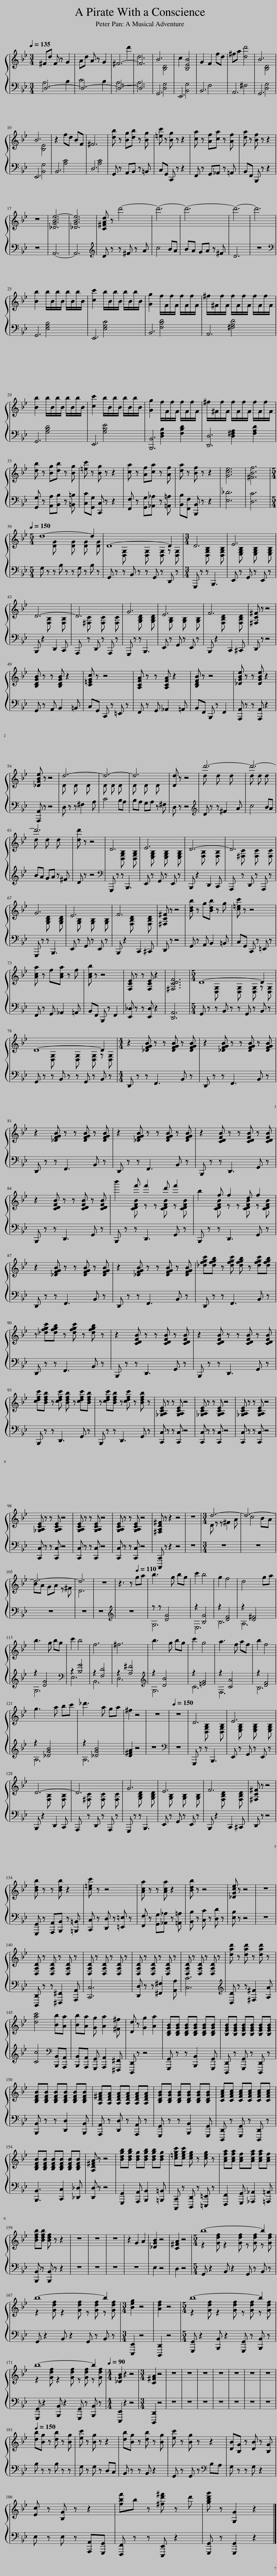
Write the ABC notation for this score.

X:1
%%score { ( 1 4 ) | ( 2 3 ) }
L:1/8
Q:1/4=135
M:3/4
I:linebreak $
K:Bb
V:1 treble
V:4 treble
V:2 bass
V:3 bass
V:1
 ^Fd F z G2 | Ad A z G2 | ^F6- | F6 | B6 | %5
 c2 [B,EB]4 | G2 F2 fd | ^fa [dd']4 | B6 |$ B6 | %10
 z2 fd BF | ^F6 | [db] z [Bg][db] z [Bg] | [=ec'] z [Bg] z z2 | [ca] z [Af][ca] z [Af] | %15
 [da] z [Bf] z z2 |$ z6 | [_DGBe-]6 | [_DGBe]6 | [C^FAd] z d'4- | %20
 d'6- | d'6- | d'6- | d'6 |$ [Bb]2 b/B/b/B/ b/B/b/B/ | %25
 [cc']2 b/B/b/B/ b/B/b/B/ | [Gg]2 f/F/f/F/ f/F/f/F/ | ^f/^F/f/F/ f/F/f/F/ f/F/f/F/ |$ [Bb]2 b/B/b/B/ b/B/b/B/ | [cc']2 b/B/b/B/ b/B/b/B/ | %30
 [Gg]2 f/F/f/F/ f/F/f/F/ | ^f/^F/f/F/ f/F/f/F/ f/F/f/F/ |$ [db] z [Bg][db] z [Bg] | [=ec'] z [Bg] z z2 | [ca] z [Af][ca] z [Af] | %35
 [da] z [Bf] z z2 | [Gce]6 | [^FBf]6 |$[M:5/4][Q:1/4=150] d8- d2 | D8- D2 | %40
[M:3/4] D6 | E6 |$ D6- | D6 | G6 | %45
 E6 | F6 | [^F,C^F] z z4 |$ [B,DGB] z z [B,DGB] z2 | [C=EGc] z z4 | %50
 [A,CFA] z z [A,CFA] z2 | [B,DFB] z z4 | [_DGBe] z z [DGBe] z2 |$ [_DGBe] z z4 | d6- | %55
 d6- | d6 | [Dd] z z4 | d'6- | d'6- |$ %60
 d'6 | [dd'] z z4 | D6 | E6 | D6- | %65
 D6 |$ G6 | E6 | F6 | [^F,C^F] z z4 | %70
 [Bdb] z g[Bdb] z g | [c=ec'] z z4 |$ [Aca] z f[Aca] z f | [Acb] z z4 | [F,CE] z z [F,CE] z2 | %75
 [^F,CDF]6 |[M:5/4] D8- D2 |$ D8- D2 |[M:4/4] z2 [_DFGB] z z [DFGB] z [DFGB] | z2 [_DFGB] z z [DFGB] z [DFGB] |$ %80
 z2 [_DFGB] z z [DFGB] z [DFGB] | z2 [_DFGB] z z [DFGB] z [DFGB] | z2 [CDFB] z z [CDFB] z [CDFB] |$ z2 [CDFB] z z [CDFB] z [CDFB] | b'2 f' f'2 d' f'2 | %85
 b2 f f2 d f2 |$ z2 [_DFGB] z z [DFGB] z [DFGB] | z2 [_DFGB] z z [DFGB] z [DFGB] | [_dfgc'][dfgb] z [dfgc'] [dfgb] z [dfgc'][dfgb] |$ z [_dfgc'][dfgb] z [dfgc'] z [dfgb] z | %90
 z2 [CDFB] z z [CDFB] z [CDFB] | z2 [CDFB] z z [CDFB] z [CDFB] |$ [cdfc'][Bdfb] z [cdfc'] [Bdfb] z [cdfc'][Bdfb] | z [cdfc'][Bdfb] z [cdfc'] z [Bdfb] z | [_G,A,CE] z z [G,A,CE] z4 | %95
 [_G,A,CE] z z [G,A,CE] z4 | [_G,A,CE] z z [G,A,CE] z4 |$ [_G,A,CE] z z [G,A,CE] z4 | [G,A,CE] z z [G,A,CE] z4 | [G,A,CE] z z [G,A,CE] z4 | %100
 [^F,A,D^F] z z2 z4 | z8 |[M:3/4] d6- | d6- |$ d6- | %105
 d6 | z6 | z3 z[Q:1/4=110] ga | b3 g bg | c'2 b4 | %110
 g2 f4 | d4 ga |$ b3 g bg | c'2 b4 | f6 | %115
 ^f6 | b3 g bg | c'2 g4 | a3 f af | b2 f4 |$ %120
 g3 a bc' | _d'3 a ga | ^f2 z4 | z6 |[Q:1/4=150] z6 | %125
 D6 | E6 |$ D6- | D6 | G6 | %130
 E6 | F6 | [^F,C^F] z z4 |$ [Bdb] z z [Bdb] z2 | [c=ec'] z z4 | %135
 [Aca] z z [Aca] z2 | [Bdb] z z4 | [_DGce] z z4 | z6 |$ [D,A,D] z [D,A,D] z [D,A,D] z | %140
 [D,A,D] z [D,A,D] z [D,A,D] z | [D,A,D] z [D,A,D] z [D,A,D] z | [D,A,D] z [D,A,D] z [D,A,D] z | [dad'] z [dad'] z [dad'] z |$ [dac']4 [Bb][Aa] | %145
 [Bb][Aa] [Gg] [Aa]2 [^F^f] | [Dd] z [Gg]2 [Aa]2 | [B,DGB][B,DGB] [B,DGB][B,DGB] [B,DGB][B,DGB] | [B,EGB][B,EGB] [B,EGB][B,EGB] [B,EGB][B,EGB] |$ [B,DFB][B,DFB] [B,DFB][B,DFB] [B,DFB][B,DFB] | %150
 [A,D^FA][A,DFA] [A,DFA][A,DFA] [A,DFA][A,DFA] | [B,DGB][B,DGB] [B,DGB][B,DGB] [B,DGB][B,DGB] | [CFAc][CFAc] [CFAc][CFAc] [CFAc][CFAc] |$ [B,DFB][B,DFB] [B,DFB][B,DFB] [B,DFB][B,DFB] | [A,D^FA] z z4 | %155
 [Bdgb][Bdgb] [Bdg][Bdgb] [Bdgb][Bdg] | [c=egc'][cegc'] [ceg] z [ceg] z | [Acfa][Acfa] [Acf][Acfa] [Acfa][Acf] |$ [Bdfb][Bdfb] [Bdf] z z2 | z6 | %160
 z6 | z6 | z2 G2 A2 | [_DGB]2 z4 | [C^FA]2 z4 | %165
[M:5/4] b8- b2 |$ b8- b2 |[M:3/4] [Beg]2 z4 | [Adf]2 z4 |[M:5/4] b8- b2 |$ %170
 b8- b2 |[M:4/4][Q:1/4=90] [_DGB]2 z2 z4 |[M:3/4] [C^FA]2 z4 | z6 | z6 | %175
 z6 | z6 | z6 | z6 | z6 |$ %180
[Q:1/4=150] [db][Bg] z [db] z [Bg] | [ec'] z [Bg] z z2 | [db][Bg] z [db] z [Bg] | [ec'] z [Bg] z z2 | [DB][B,G] z [DB] z [B,G] |$ %185
 [Ec] z [B,G] z z2 | [fbf']b z [^fd'^f'] z d' | [gbd'g'] z [G,G]2 z2 |] %188
V:2
 D,6- | D,6- | D,6- | D,6 | G,,6 | %5
 E,,6 | B,,6 | A,,6 | G,,6 |$ E,,6 | %10
 B,,6 | D,6 | G,, z A,,B,, z =B,, | C,G,, C,, z z2 | F,, z G,,_A,, z =A,, | %15
 B,,F,, B,,, z z2 |$ z6 | A,,6- | A,,6 |[K:treble] D z z ^F z A | %20
 c4 BA | BA GA z ^F | D6 | z6 |$[K:bass] G,,6 | %25
 E,,6 | B,,6 | A,,6 |$ G,,6 | E,,6 | %30
 [B,,,B,,]6 | [D,,D,]6 |$ [G,,G,] z [A,,A,][B,,B,] z [=B,,=B,] | [C,C][G,,G,] [C,,C,] z z2 | [F,,F,] z [G,,G,][_A,,_A,] z [=A,,=A,] | %35
 [B,,B,][F,,F,] [B,,,B,,] z z2 | [E,_D]6 | [D,C]6 |$[M:5/4] G, z z B, z z G, z B, z | G,, z z B,, z z G,, z D,, z | %40
[M:3/4] G,,, z z B,,,3 | E,, z G,, z E,, z |$ B,,, z2 D,,2 C,, | A,,, z D,, z A,,, z | G,,, z z B,,,3 | %45
 E,, z G,, z E,, z | B,,, z2 C,,2 ^C,, | D,, z z4 |$ G,, z A,, B,,2 =B,, | C,G,, C,, z =E,, z | %50
 F,, z G,, _A,,2 =A,, | B,,F,, B,,, z F,,2 | [A,,,A,,] z z [A,,,A,,] z2 |$ [A,,,A,,] z z4 | D, z z ^F,2 A, | %55
 C4 B,A, | B,A, G,A, z ^F, | D, z z4 |[K:treble] D z z ^F2 A | c4 BA |$ %60
 BA GA z ^F | D z z4 |[K:bass] G,,, z z B,,,3 | E,, z G,, z E,, z | B,,, z2 D,,2 C,, | %65
 A,,, z D,, z A,,, z |$ G,,, z z B,,,3 | E,, z G,, z E,, z | B,,, z2 C,,2 ^C,, | D,, z z4 | %70
 G,, z A,, B,,2 =B,, | C,G,, C,, z =E,, z |$ F,, z G,, _A,,2 =A,, | B,,F,, B,,, z F,,2 | [E,,_D,] z z [E,,D,] z2 | %75
 [D,,A,,]6 |[M:5/4] G,, z z B,, z z G,, z B,, z |$ G,, z z B,, z z G,, z B,, z |[M:4/4] D,, z z F,,3 B,, z | D,, z z F,,3 B,, z |$ %80
 D,, z z F,,3 B,, z | D,, z z F,,3 B,, z | B,,, z z D,,3 G,, z |$ B,,, z z D,,3 G,, z | B,,, z z D,,3 G,, z | %85
 B,,, z z D,,3 G,, z |$ D,, z z F,,3 B,, z | D,, z z F,,3 B,, z | D,, z z F,,3 B,, z |$ D,, z z F,,3 B,, z | %90
 B,,, z z D,,3 G,, z | B,,, z z D,,3 G,, z |$ B,,, z z D,,3 G,, z | B,,, z z D,,3 G,, z | [C,,C,] z z [C,,C,] z4 | %95
 [C,,C,] z z [C,,C,] z4 | [C,,C,] z z [C,,C,] z4 |$ [C,,C,] z z [C,,C,] z4 | [C,,C,] z z [C,,C,] z4 | [C,,C,] z z [C,,C,] z4 | %100
 [C,,,C,,] z z2 z4 | z8 |[M:3/4] z6 | z6 |$ z6 | %105
 z6 | z6 |[K:treble] z6 | z z [DG]4 | z2 [B,G]4 | %110
 z2 [DF]4 | z2 [D^F]4 |$ z2 [DG]4 |[K:bass] z2 [B,G]4 | z2 [F,D]4 | %115
 z2 [A,^F]4 |[K:treble] z2 [DB]4 | z2 [=EG]4 | z2 [CA]4 | z2 [DF]4 |$ %120
 z2 [_DGB]4 | z2 [_DGB]4 | [D^FA]2 z4 | z6 |[K:bass] z6 | %125
 G,,, z z B,,,3 | E,, z G,, z E,, z |$ B,,, z2 D,,2 C,, | A,,, z D,, z A,,, z | G,,, z z B,,,3 | %130
 E,, z G,, z E,, z | B,,, z2 C,,2 ^C,, | D,, z z4 |$ [G,,,G,,] z [A,,,A,,][B,,,B,,] z [=B,,,=B,,] | [C,,C,] z [D,,D,] z [=E,,=E,] z | %135
 [F,,F,] z [G,,G,][_A,,_A,] z [=A,,=A,] | [B,,B,] z [C,C] z [D,D] z | [E,B,] z z4 | z6 |$ [D,,,D,,] z z [^F,,,^F,,]2 [A,,,A,,] | %140
 [C,,C,]6 | [D,,D,] z z [^F,,^F,]2 [A,,A,] | [C,C]6 |[K:treble] [D,D] z z [^F,^F]2 [A,A] |$ [Cc]4[K:bass] [B,,,B,,][A,,,A,,] | %145
 [B,,,B,,][A,,,A,,] [G,,,G,,] [A,,,A,,]2 [^F,,,^F,,] | [D,,,D,,] z z4 | [G,,,G,,] z z [B,,,B,,]2 [G,,,G,,] | [D,,,D,,] z [G,,,G,,] z [D,,,D,,] z |$ [B,,,B,,] z z [D,,D,]2 [B,,,B,,] | %150
 [A,,,A,,] z [D,,D,] z [A,,,A,,] z | [G,,,G,,] z z [B,,,B,,]2 [G,,,G,,] | [D,,,D,,] z [G,,,G,,] z [D,,,D,,] z |$ [B,,,B,,]3 [C,,C,]2 [_D,,_D,] | [D,,D,] z z4 | %155
 [G,,,G,,]2 [A,,,A,,] [B,,,B,,]2 [=B,,,=B,,] | [C,,,C,,] z [D,,,D,,] z [=E,,,=E,,] z | [F,,,F,,]2 [G,,,G,,] [_A,,,_A,,]2 [=A,,,=A,,] |$ [B,,,B,,] z [B,,,B,,] z z2 | z6 | %160
 z6 | z6 | z6 | E,2 z4 | D,2 z4 | %165
[M:5/4] G,, z2 B,, z2 G,, z B,, z |$ G,, z2 B,, z2 G,, z B,, z |[M:3/4] [E,,,E,,]2 z4 | [D,,,D,,]2 z4 |[M:5/4] [G,,,G,,] z2 [B,,,B,,] z2 [G,,,G,,] z [B,,,B,,] z |$ %170
 [G,,,G,,] z2 [B,,,B,,] z2 [G,,,G,,] z [B,,,B,,] z |[M:4/4] [E,,,E,,]2 z2 z4 |[M:3/4] [D,,,D,,]2 z4 | z6 | z6 | %175
 z6 | z6 | z6 | z6 | z6 |$ %180
 B, z z B, z z | G, z G, z D,C, | B,, z z B,, z2 | G,, z G,, z[K:bass] B,A, | G, z z G, z2 |$ %185
 E, z E, z [A,,,A,,][G,,,G,,] | [F,,,F,,] z z [E,,,E,,] z2 | [G,,,G,,] z [G,,,G,,]2 z2 |] %188
V:3
 A,4 B,2 | C4 B,2 | A,6- | A,6 | x2 [D,G,]4 | %5
 x2 [B,,G,]4 | x2 F,4 | x2 ^F,4 | x2 [D,G,]4 |$ x2 [B,,G,]4 | %10
 x2 [A,C]4 | x2 [A,C]4 | x6 | x6 | x6 | %15
 x6 |$ x6 | x6 | x6 |[K:treble] x6 | %20
 x6 | x6 | x6 | x6 |$[K:bass] x2 [E,G,B,]4 | %25
 x2 [E,G,C]4 | x2 [F,B,D]4 | x2 [^F,A,D]4 |$ x2 [G,B,D]4 | x2 [G,B,E]4 | %30
 x2 [D,F,B,]2 [F,B,D]2 | x2 [D,^F,A,]2 [F,A,D]2 |$ x6 | x6 | x6 | %35
 x6 | x6 | x6 |$[M:5/4] x10 | x10 | %40
[M:3/4] x6 | x6 |$ x6 | x6 | x6 | %45
 x6 | x6 | x6 |$ x6 | x6 | %50
 x6 | x6 | x6 |$ x6 | x6 | %55
 x6 | x6 | x6 |[K:treble] x6 | x6 |$ %60
 x6 | x6 |[K:bass] x6 | x6 | x6 | %65
 x6 |$ x6 | x6 | x6 | x6 | %70
 x6 | x6 |$ x6 | x6 | x6 | %75
 x6 |[M:5/4] x10 |$ x10 |[M:4/4] x8 | x8 |$ %80
 x8 | x8 | x8 |$ x8 | x8 | %85
 x8 |$ x8 | x8 | x8 |$ x8 | %90
 x8 | x8 |$ x8 | x8 | x8 | %95
 x8 | x8 |$ x8 | x8 | x8 | %100
 x8 | x8 |[M:3/4] x6 | x6 |$ x6 | %105
 x6 | x6 |[K:treble] x6 | G,6 | E,6 | %110
 B,6 | A,6 |$ G,6 |[K:bass] E,6 | B,,6 | %115
 D,6 |[K:treble] G,6 | C6 | F,6 | B,6 |$ %120
 A,6 | A,6 | x6 | x6 |[K:bass] x6 | %125
 x6 | x6 |$ x6 | x6 | x6 | %130
 x6 | x6 | x6 |$ x6 | x6 | %135
 x6 | x6 | x6 | x6 |$ x6 | %140
 x6 | x6 | x6 |[K:treble] x6 |$ x4[K:bass] x2 | %145
 x6 | x6 | x6 | x6 |$ x6 | %150
 x6 | x6 | x6 |$ x6 | x6 | %155
 x6 | x6 | x6 |$ x6 | x6 | %160
 x6 | x6 | x6 | x6 | x6 | %165
[M:5/4] x10 |$ x10 |[M:3/4] x6 | x6 |[M:5/4] x10 |$ %170
 x10 |[M:4/4] x8 |[M:3/4] x6 | x6 | x6 | %175
 x6 | x6 | x6 | x6 | x6 |$ %180
 x6 | x6 | x6 | x4[K:bass] x2 | x6 |$ %185
 x6 | x6 | x6 |] %188
V:4
 x6 | x6 | x4 d'2 | d6 | x2 [B,D]4 | %5
 x6 | x6 | x6 | x2 [B,D]4 |$ x2 [B,E]4 | %10
 x6 | x6 | x6 | x6 | x6 | %15
 x6 |$ x6 | x6 | x6 | x6 | %20
 x6 | x6 | x6 | x6 |$ x6 | %25
 x6 | x6 | x6 |$ x6 | x6 | %30
 x6 | x6 |$ x6 | x6 | x6 | %35
 x6 | x6 | x6 |$[M:5/4] x2 [DG] x2 [DG] x [DG] x [DG] | x2 [D,G,] x2 [D,G,] x [D,G,] z [D,G,] | %40
[M:3/4] x2 [D,G,B,] x2 [D,G,B,] | x [E,G,B,] x [E,G,B,] x [E,G,B,] |$ x2 [F,B,] x2 [F,B,] | x [^F,C] x [F,C] x [F,C] | x2 [G,B,D] x2 [G,B,D] | %45
 x [G,B,] x [G,B,] x [G,B,] | x2 [F,B,D] x2 [F,B,D] | x6 |$ x6 | x6 | %50
 x6 | x6 | x6 |$ x6 | D x D x D x | %55
 D x D x D x | D x D x D x | x6 | d x d x d x | d x d x d x |$ %60
 d x d x d x | x6 | x2 [D,G,B,] x2 [D,G,B,] | x [E,G,B,] x [E,G,B,] x [E,G,B,] | x2 [F,B,] x2 [F,B,] | %65
 x [^F,C] x [F,C] x [F,C] |$ x2 [G,B,D] x2 [G,B,D] | x [G,B,] x [G,B,] x [G,B,] | x2 [F,B,D] x2 [F,B,D] | x6 | %70
 x6 | x6 |$ x6 | x6 | x6 | %75
 x6 |[M:5/4] x2 [D,G,] x2 [D,G,] x [D,G,] z [D,G,] |$ x2 [D,G,] x2 [D,G,] x [D,G,] z [D,G,] |[M:4/4] x8 | x8 |$ %80
 x8 | x8 | x8 |$ x8 | x2 [CDFB] z z [CDFB] z [CDFB] | %85
 x2 [CDFB] z z [CDFB] z [CDFB] |$ x8 | x8 | x8 |$ x8 | %90
 x8 | x8 |$ x8 | x8 | x8 | %95
 x8 | x8 |$ x8 | x8 | x8 | %100
 x8 | x8 |[M:3/4] D z z ^F2 A | c4 BA |$ BA GA z ^F | %105
 D6 | x6 | x6 | x6 | x6 | %110
 x6 | x6 |$ x6 | x6 | x6 | %115
 x6 | x6 | x6 | x6 | x6 |$ %120
 x6 | x6 | x6 | x6 | x6 | %125
 x2 [D,G,B,] x2 [D,G,B,] | x [E,G,B,] x [E,G,B,] x [E,G,B,] |$ x2 [F,B,] x2 [F,B,] | x [^F,C] x [F,C] x [F,C] | x2 [G,B,D] x2 [G,B,D] | %130
 x [G,B,] x [G,B,] x [G,B,] | x2 [F,B,D] x2 [F,B,D] | x6 |$ x6 | x6 | %135
 x6 | x6 | x6 | x6 |$ x6 | %140
 x6 | x6 | x6 | x6 |$ x6 | %145
 x6 | x6 | x6 | x6 |$ x6 | %150
 x6 | x6 | x6 |$ x6 | x6 | %155
 x6 | x6 | x6 |$ x6 | x6 | %160
 x6 | x6 | x6 | x6 | x6 | %165
[M:5/4] z2 [Gdf] z2 [Gdf] z [Gdf] z [Gdf] |$ z2 [Gdf] z2 [Gdf] z [Gdf] z [Gdf] |[M:3/4] x6 | x6 |[M:5/4] z2 [Gdf] z2 [Gdf] z [Gdf] z [Gdf] |$ %170
 z2 [Gdf] z2 [Gdf] z [Gdf] z [Gdf] |[M:4/4] x8 |[M:3/4] x6 | x6 | x6 | %175
 x6 | x6 | x6 | x6 | x6 |$ %180
 x6 | x6 | x6 | x6 | x6 |$ %185
 x6 | x6 | x6 |] %188
